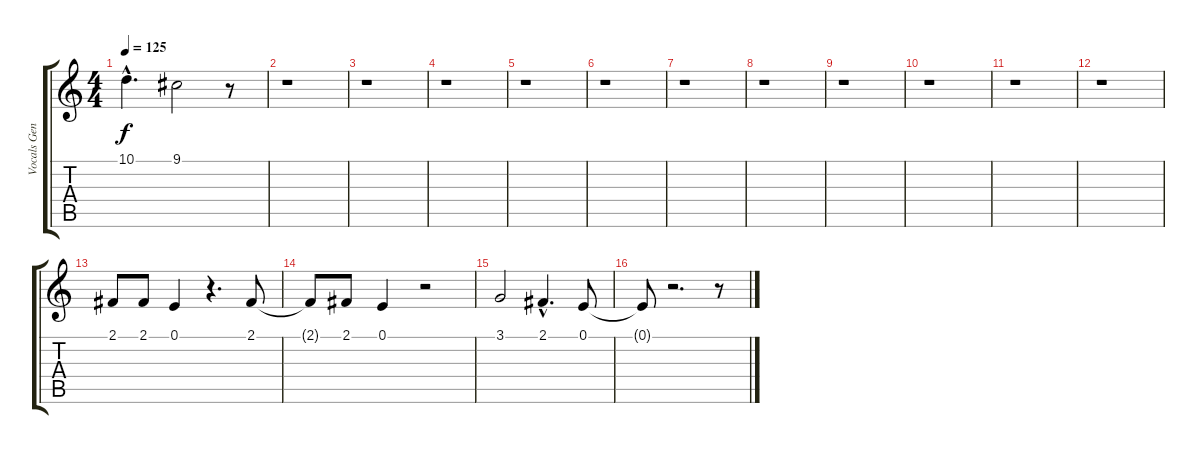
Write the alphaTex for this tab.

\track ("Vocals Gene" "Vocals Gen") {instrument lead2sawtooth}
\staff {score tabs}
\tuning (E4 B3 G3 D3 A2 E2) {hide}
\ts (4 4)
\tempo 125
\clef g2
\ks c
10.1{hac t}.4{d dy f} 9.1.2 r.8 |
r.1 |
r.1 |
r.1 |
r.1 |
r.1 |
r.1 |
r.1 |
r.1 |
r.1 |
r.1 |
r.1 |
2.1.8 2.1.8 0.1.4 r.4{d} 2.1.8 |
2.1{t}.8 2.1.8 0.1.4 r.2 |
3.1.2 2.1{hac}.4{d} 0.1.8 |
0.1{t}.8 r.2{d} r.8
